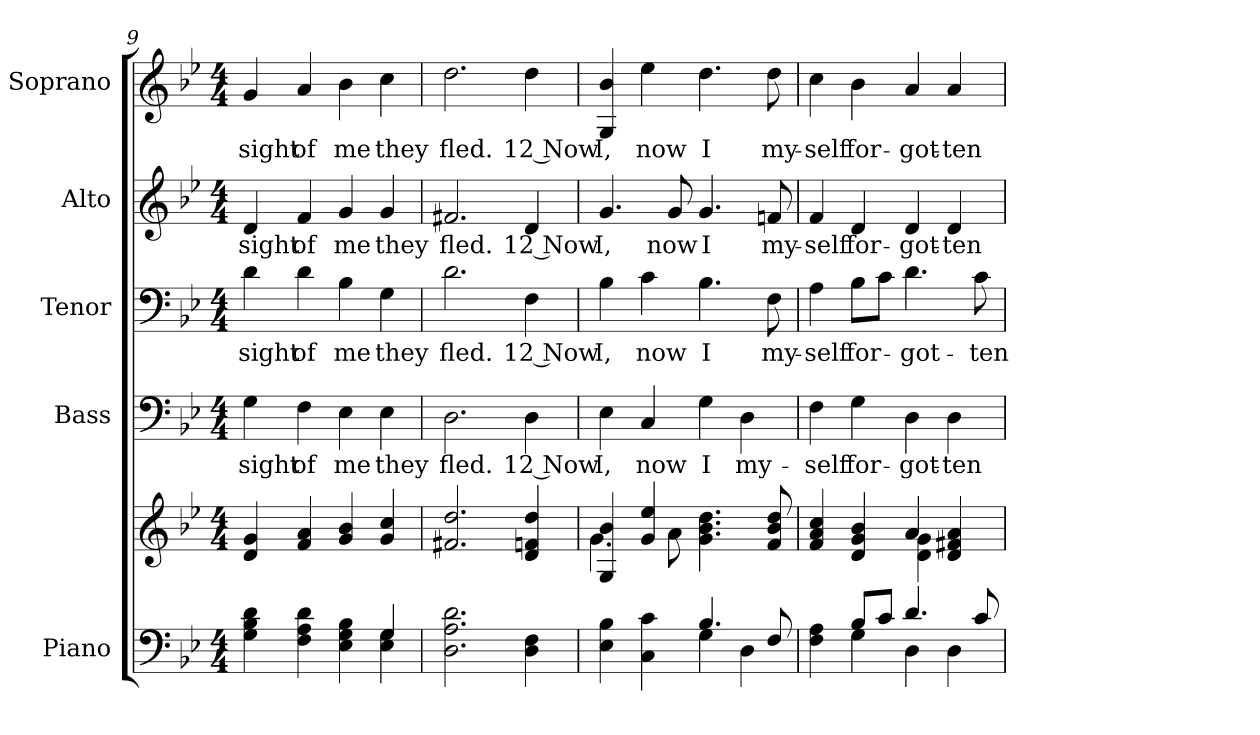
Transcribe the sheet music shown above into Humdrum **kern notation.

**kern	**kern	**kern	**text	**kern	**text	**kern	**text	**kern	**text
*part5	*part5	*part4	*part4	*part3	*part3	*part2	*part2	*part1	*part1
*staff6	*staff5	*staff4	*staff4	*staff3	*staff3	*staff2	*staff2	*staff1	*staff1
*I"Piano	*	*I"Bass	*	*I"Tenor	*	*I"Alto	*	*I"Soprano	*
*I'Pno.	*	*I'B.	*	*I'T.	*	*I'A.	*	*I'S.	*
!!LO:PB:g=z
*clefF4	*clefG2	*clefF4	*	*clefF4	*	*clefG2	*	*clefG2	*
*k[b-e-]	*k[b-e-]	*k[b-e-]	*	*k[b-e-]	*	*k[b-e-]	*	*k[b-e-]	*
*B-:	*B-:	*B-:	*	*B-:	*	*B-:	*	*B-:	*
*M4/4	*M4/4	*M4/4	*	*M4/4	*	*M4/4	*	*M4/4	*
=9	=9	=9	=9	=9	=9	=9	=9	=9	=9
*^	*	*	*	*	*	*	*	*	*
!	!	!	!	!LO:LY:b:color=#000000	!	!	!	!	!	!
!	!	!	!	!	!	!LO:LY:b:color=#000000	!	!	!	!
!	!	!	!	!	!	!	!	!LO:LY:b:color=#000000	!	!
!	!	!	!	!	!	!	!	!	!	!LO:LY:b:color=#000000
4Gi\ 4B-i 4di	2ryy	4di/ 4gi	4Gi\	sight	4di\	sight	4di/	sight	4gi/	sight
!	!	!	!	!LO:LY:b:color=#000000	!	!	!	!	!	!
!	!	!	!	!	!	!LO:LY:b:color=#000000	!	!	!	!
!	!	!	!	!	!	!	!	!LO:LY:b:color=#000000	!	!
!	!	!	!	!	!	!	!	!	!	!LO:LY:b:color=#000000
4Fi\ 4Ai 4di	.	4fi/ 4ai	4Fi\	of	4di\	of	4fi/	of	4ai/	of
!	!	!	!	!LO:LY:b:color=#000000	!	!	!	!	!	!
!	!	!	!	!	!	!LO:LY:b:color=#000000	!	!	!	!
!	!	!	!	!	!	!	!	!LO:LY:b:color=#000000	!	!
!	!	!	!	!	!	!	!	!	!	!LO:LY:b:color=#000000
4E-i\ 4Gi 4B-i	4ryy	4gi/ 4b-i	4E-i\	me	4B-i\	me	4gi/	me	4b-i\	me
!	!	!	!	!LO:LY:b:color=#000000	!	!	!	!	!	!
!	!	!	!	!	!	!LO:LY:b:color=#000000	!	!	!	!
!	!	!	!	!	!	!	!	!LO:LY:b:color=#000000	!	!
!	!	!	!	!	!	!	!	!	!	!LO:LY:b:color=#000000
4Gi/	4E-i\ 4Gi	4gi/ 4cci	4E-i\	they	4Gi\	they	4gi/	they	4cci\	they
*v	*v	*	*	*	*	*	*	*	*	*
=10	=10	=10	=10	=10	=10	=10	=10	=10	=10
*^	*	*	*	*	*	*	*	*	*
!	!	!	!	!LO:LY:b:color=#000000	!	!	!	!	!	!
*v	*v	*	*	*	*	*	*	*	*	*
*^	*	*	*	*	*	*	*	*	*
!	!	!	!	!	!	!LO:LY:b:color=#000000	!	!	!	!
*v	*v	*	*	*	*	*	*	*	*	*
*^	*	*	*	*	*	*	*	*	*
!	!	!	!	!	!	!	!	!LO:LY:b:color=#000000	!	!
*v	*v	*	*	*	*	*	*	*	*	*
*^	*	*	*	*	*	*	*	*	*
!	!	!	!	!	!	!	!	!	!	!LO:LY:b:color=#000000
*v	*v	*	*	*	*	*	*	*	*	*
2.Di\ 2.Ai 2.di	2.f#Xi/ 2.ddi	2.Di\	fled.	2.di\	fled.	2.f#Xi/	fled.	2.ddi\	fled.
!	!	!	!LO:LY:b:color=#000000	!	!	!	!	!	!
!	!	!	!	!	!LO:LY:b:color=#000000	!	!	!	!
!	!	!	!	!	!	!	!LO:LY:b:color=#000000	!	!
!	!	!	!	!	!	!	!	!	!LO:LY:b:color=#000000
4Di\ 4Fi	4di/ 4fni 4ddi	4Di\	12 Now	4Fi\	12 Now	4di/	12 Now	4ddi\	12 Now
=11	=11	=11	=11	=11	=11	=11	=11	=11	=11
*^	*^	*	*	*	*	*	*	*	*
!	!	!	!	!	!LO:LY:b:color=#000000	!	!	!	!	!	!
!	!	!	!	!	!	!	!LO:LY:b:color=#000000	!	!	!	!
!	!	!	!	!	!	!	!	!	!LO:LY:b:color=#000000	!	!
!	!	!	!	!	!	!	!	!	!	!	!LO:LY:b:color=#000000
4E-i\ 4B-i	2ryy	4Gi/ 4b-i	4.gi\	4E-i\	I,	4B-i\	I,	4.gi/	I,	4Gi/ 4b-i	I,
!	!	!	!	!	!LO:LY:b:color=#000000	!	!	!	!	!	!
!	!	!	!	!	!	!	!LO:LY:b:color=#000000	!	!	!	!
!	!	!	!	!	!	!	!	!	!	!	!LO:LY:b:color=#000000
4Ci\ 4ci	.	4gi/ 4ee-i	.	4Ci/	now	4ci\	now	.	.	4ee-i\	now
!	!	!	!	!	!	!	!	!	!LO:LY:b:color=#000000	!	!
.	.	.	8ai\	.	.	.	.	8gi/	now	.	.
!	!	!	!	!	!LO:LY:b:color=#000000	!	!	!	!	!	!
!	!	!	!	!	!	!	!LO:LY:b:color=#000000	!	!	!	!
!	!	!	!	!	!	!	!	!	!LO:LY:b:color=#000000	!	!
!	!	!	!	!	!	!	!	!	!	!	!LO:LY:b:color=#000000
4.B-i/	4Gi\	4.gi\ 4.b-i 4.ddi	2ryy	4Gi\	I	4.B-i\	I	4.gi/	I	4.ddi\	I
!	!	!	!	!	!LO:LY:b:color=#000000	!	!	!	!	!	!
.	4Di\	.	.	4Di\	my-	.	.	.	.	.	.
!	!	!	!	!	!	!	!LO:LY:b:color=#000000	!	!	!	!
!	!	!	!	!	!	!	!	!	!LO:LY:b:color=#000000	!	!
!	!	!	!	!	!	!	!	!	!	!	!LO:LY:b:color=#000000
8Fi/	.	8fi/ 8b-i 8ddi	.	.	.	8Fi\	my-	8fni/	my-	8ddi\	my-
=12	=12	=12	=12	=12	=12	=12	=12	=12	=12	=12	=12
!	!	!	!	!	!LO:LY:b:color=#000000	!	!	!	!	!	!
!	!	!	!	!	!	!	!LO:LY:b:color=#000000	!	!	!	!
!	!	!	!	!	!	!	!	!	!LO:LY:b:color=#000000	!	!
!	!	!	!	!	!	!	!	!	!	!	!LO:LY:b:color=#000000
4Fi\ 4Ai	4ryy	4fi/ 4ai 4cci	2ryy	4Fi\	-self	4Ai\	-self	4fi/	-self	4cci\	-self
!	!	!	!	!	!LO:LY:b:color=#000000	!	!	!	!	!	!
!	!	!	!	!	!	!	!LO:LY:b:color=#000000	!	!	!	!
!	!	!	!	!	!	!	!	!	!LO:LY:b:color=#000000	!	!
!	!	!	!	!	!	!	!	!	!	!	!LO:LY:b:color=#000000
8B-i/L	4Gi\	4di/ 4gi 4b-i	.	4Gi\	for-	8B-i\L	for-	4di/	for-	4b-i\	for-
8ci/J	.	.	.	.	.	8ci\J	.	.	.	.	.
!	!	!	!	!	!LO:LY:b:color=#000000	!	!	!	!	!	!
!	!	!	!	!	!	!	!LO:LY:b:color=#000000	!	!	!	!
!	!	!	!	!	!	!	!	!	!LO:LY:b:color=#000000	!	!
!	!	!	!	!	!	!	!	!	!	!	!LO:LY:b:color=#000000
4.di/	4Di\	4ai/	4di\ 4gi	4Di\	-got-	4.di\	-got-	4di/	-got-	4ai/	-got-
!	!	!	!	!	!LO:LY:b:color=#000000	!	!	!	!	!	!
!	!	!	!	!	!	!	!	!	!LO:LY:b:color=#000000	!	!
!	!	!	!	!	!	!	!	!	!	!	!LO:LY:b:color=#000000
.	4Di\	4di/ 4f#Xi 4ai	4ryy	4Di\	-ten	.	.	4di/	-ten	4ai/	-ten
!	!	!	!	!	!	!	!LO:LY:b:color=#000000	!	!	!	!
8ci/	.	.	.	.	.	8ci\	-ten	.	.	.	.
*v	*v	*	*	*	*	*	*	*	*	*	*
*	*v	*v	*	*	*	*	*	*	*	*
=	=	=	=	=	=	=	=	=	=
*-	*-	*-	*-	*-	*-	*-	*-	*-	*-
